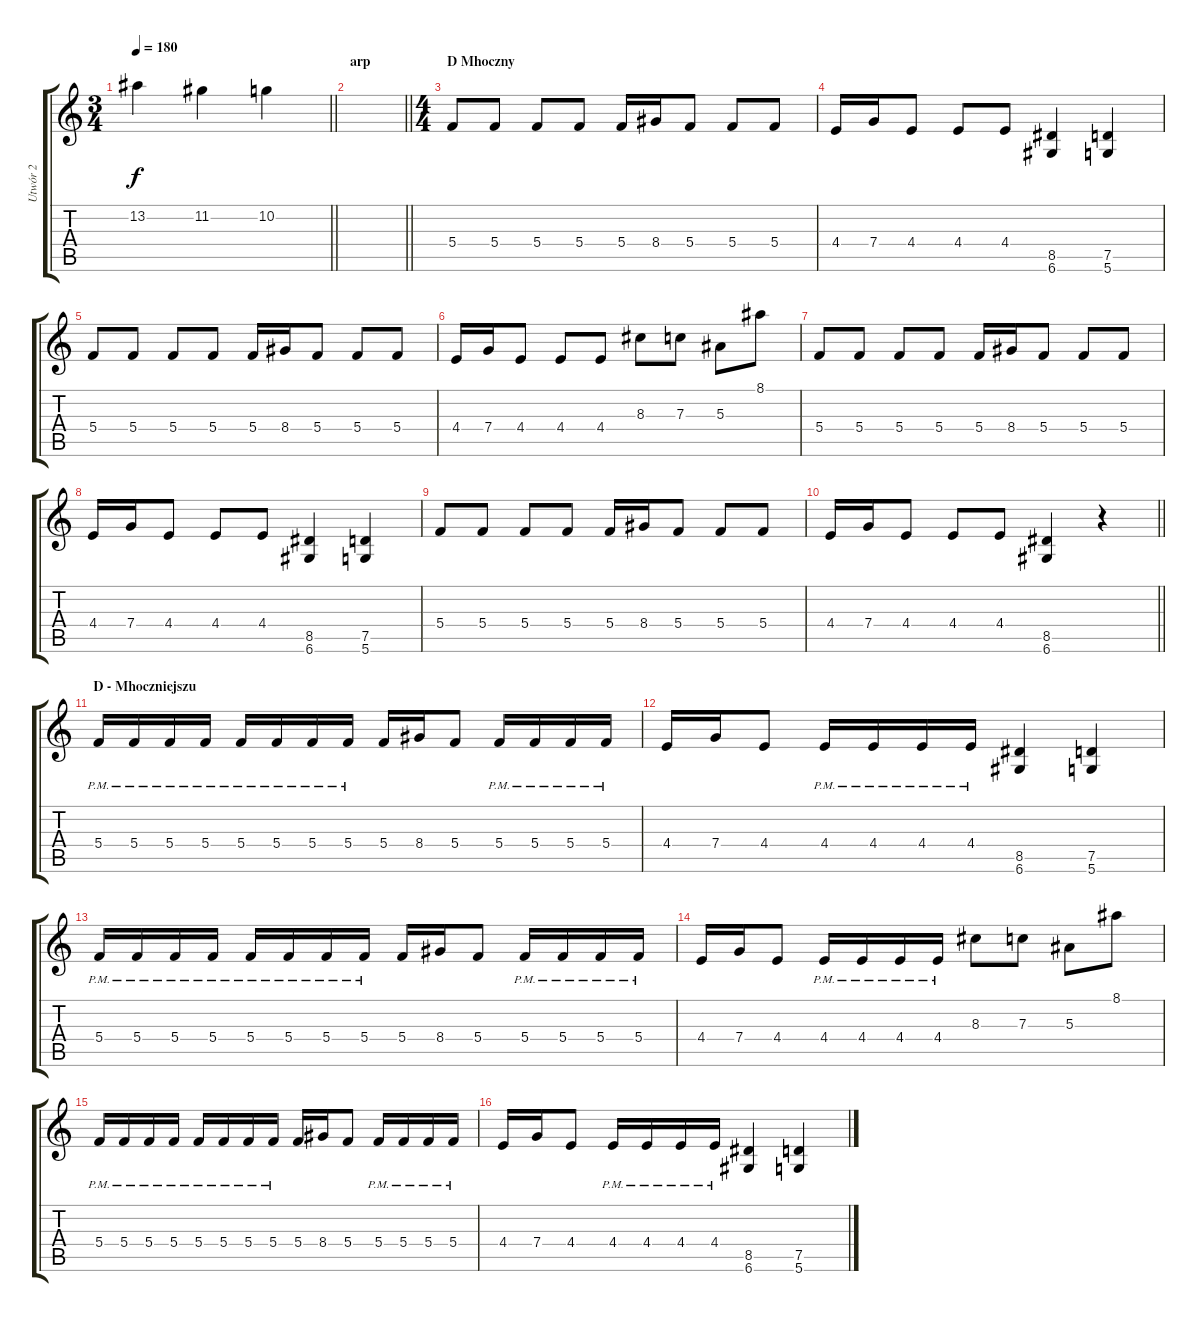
\track ("Utwór 2" "Utwór 2") {instrument distortionguitar}
\staff {score tabs}
\tuning (D4 A3 F3 C3 G2 D2) {hide}
\ts (3 4)
\tempo 180
\clef g2
\barLineRight lightlight
\ks c
13.2.4{dy f} 11.2.4 10.2.4 |
\section ("" "arp")
\barLineRight lightlight
|
\ts (4 4)
\section ("" "D Mhoczny")
5.4.8 5.4.8 5.4.8 5.4.8 5.4.16 8.4.16 5.4.8 5.4.8 5.4.8 |
4.4.16 7.4.16 4.4.8 4.4.8 4.4.8 (8.5 6.6).4 (7.5 5.6).4 |
5.4.8 5.4.8 5.4.8 5.4.8 5.4.16 8.4.16 5.4.8 5.4.8 5.4.8 |
4.4.16 7.4.16 4.4.8 4.4.8 4.4.8 8.3.8 7.3.8 5.3.8 8.1.8 |
5.4.8 5.4.8 5.4.8 5.4.8 5.4.16 8.4.16 5.4.8 5.4.8 5.4.8 |
4.4.16 7.4.16 4.4.8 4.4.8 4.4.8 (8.5 6.6).4 (7.5 5.6).4 |
5.4.8 5.4.8 5.4.8 5.4.8 5.4.16 8.4.16 5.4.8 5.4.8 5.4.8 |
\barLineRight lightlight
4.4.16 7.4.16 4.4.8 4.4.8 4.4.8 (8.5 6.6).4 r.4 |
\section ("" "D - Mhoczniejszu")
5.4{pm}.16 5.4{pm}.16 5.4{pm}.16 5.4{pm}.16 5.4{pm}.16 5.4{pm}.16 5.4{pm}.16 5.4{pm}.16 5.4.16 8.4.16 5.4.8 5.4{pm}.16 5.4{pm}.16 5.4{pm}.16 5.4{pm}.16 |
4.4.16 7.4.16 4.4.8 4.4{pm}.16 4.4{pm}.16 4.4{pm}.16 4.4{pm}.16 (8.5 6.6).4 (7.5 5.6).4 |
5.4{pm}.16 5.4{pm}.16 5.4{pm}.16 5.4{pm}.16 5.4{pm}.16 5.4{pm}.16 5.4{pm}.16 5.4{pm}.16 5.4.16 8.4.16 5.4.8 5.4{pm}.16 5.4{pm}.16 5.4{pm}.16 5.4{pm}.16 |
4.4.16 7.4.16 4.4.8 4.4{pm}.16 4.4{pm}.16 4.4{pm}.16 4.4{pm}.16 8.3.8 7.3.8 5.3.8 8.1.8 |
5.4{pm}.16 5.4{pm}.16 5.4{pm}.16 5.4{pm}.16 5.4{pm}.16 5.4{pm}.16 5.4{pm}.16 5.4{pm}.16 5.4.16 8.4.16 5.4.8 5.4{pm}.16 5.4{pm}.16 5.4{pm}.16 5.4{pm}.16 |
4.4.16 7.4.16 4.4.8 4.4{pm}.16 4.4{pm}.16 4.4{pm}.16 4.4{pm}.16 (8.5 6.6).4 (7.5 5.6).4
